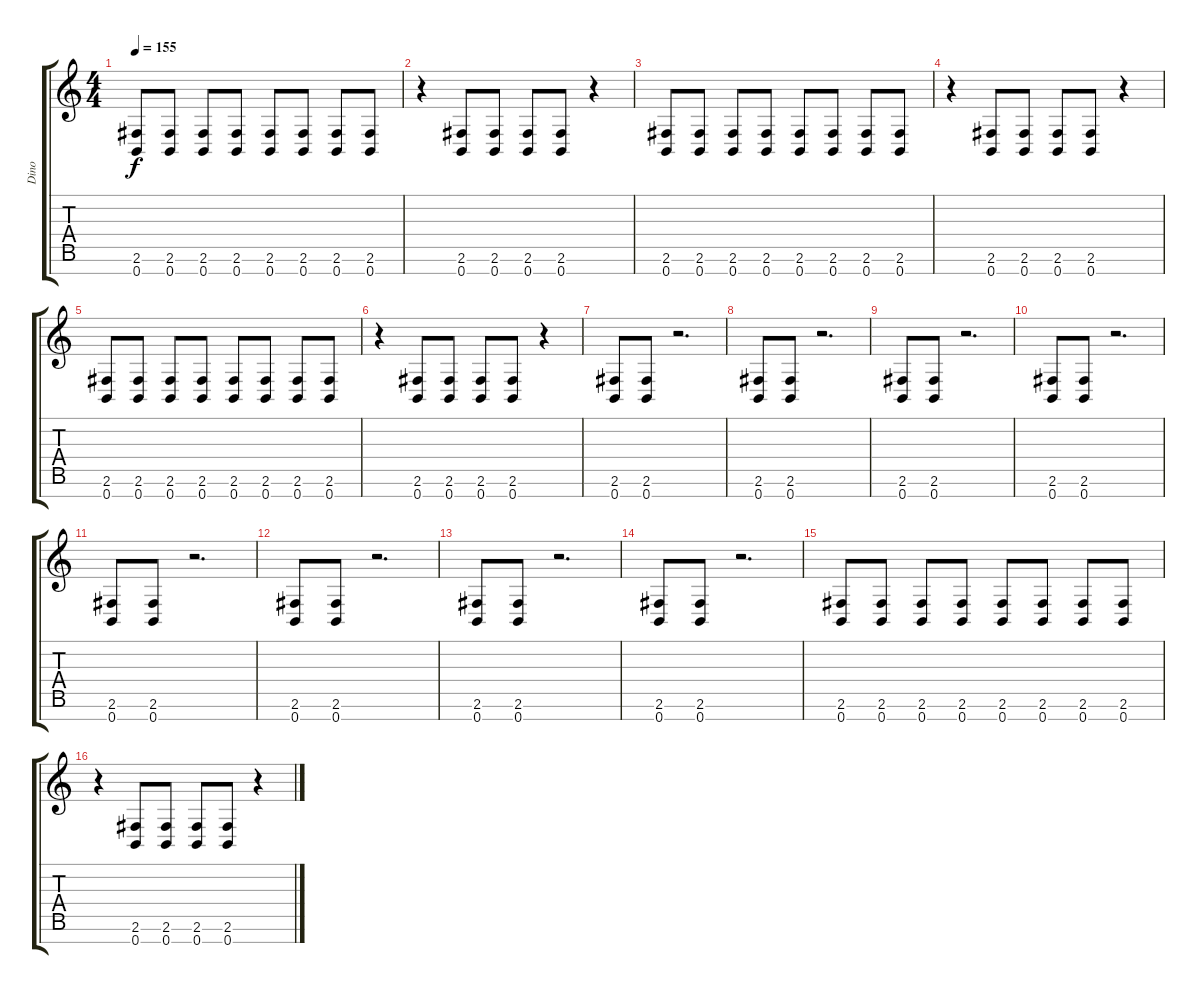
\track ("Dino" "Dino") {instrument distortionguitar}
\staff {score tabs}
\tuning (E4 B3 G3 D3 A2 E2 B1) {hide}
\ts (4 4)
\tempo 155
\clef g2
\ks c
(2.6 0.7).8{dy f} (2.6 0.7).8 (2.6 0.7).8 (2.6 0.7).8 (2.6 0.7).8 (2.6 0.7).8 (2.6 0.7).8 (2.6 0.7).8 |
r.4 (2.6 0.7).8 (2.6 0.7).8 (2.6 0.7).8 (2.6 0.7).8 r.4 |
(2.6 0.7).8 (2.6 0.7).8 (2.6 0.7).8 (2.6 0.7).8 (2.6 0.7).8 (2.6 0.7).8 (2.6 0.7).8 (2.6 0.7).8 |
r.4 (2.6 0.7).8 (2.6 0.7).8 (2.6 0.7).8 (2.6 0.7).8 r.4 |
(2.6 0.7).8 (2.6 0.7).8 (2.6 0.7).8 (2.6 0.7).8 (2.6 0.7).8 (2.6 0.7).8 (2.6 0.7).8 (2.6 0.7).8 |
r.4 (2.6 0.7).8 (2.6 0.7).8 (2.6 0.7).8 (2.6 0.7).8 r.4 |
(2.6 0.7).8 (2.6 0.7).8 r.2{d} |
(2.6 0.7).8 (2.6 0.7).8 r.2{d} |
(2.6 0.7).8 (2.6 0.7).8 r.2{d} |
(2.6 0.7).8 (2.6 0.7).8 r.2{d} |
(2.6 0.7).8 (2.6 0.7).8 r.2{d} |
(2.6 0.7).8 (2.6 0.7).8 r.2{d} |
(2.6 0.7).8 (2.6 0.7).8 r.2{d} |
(2.6 0.7).8 (2.6 0.7).8 r.2{d} |
(2.6 0.7).8{volume 5} (2.6 0.7).8 (2.6 0.7).8 (2.6 0.7).8 (2.6 0.7).8 (2.6 0.7).8 (2.6 0.7).8 (2.6 0.7).8 |
r.4 (2.6 0.7).8 (2.6 0.7).8 (2.6 0.7).8 (2.6 0.7).8 r.4
